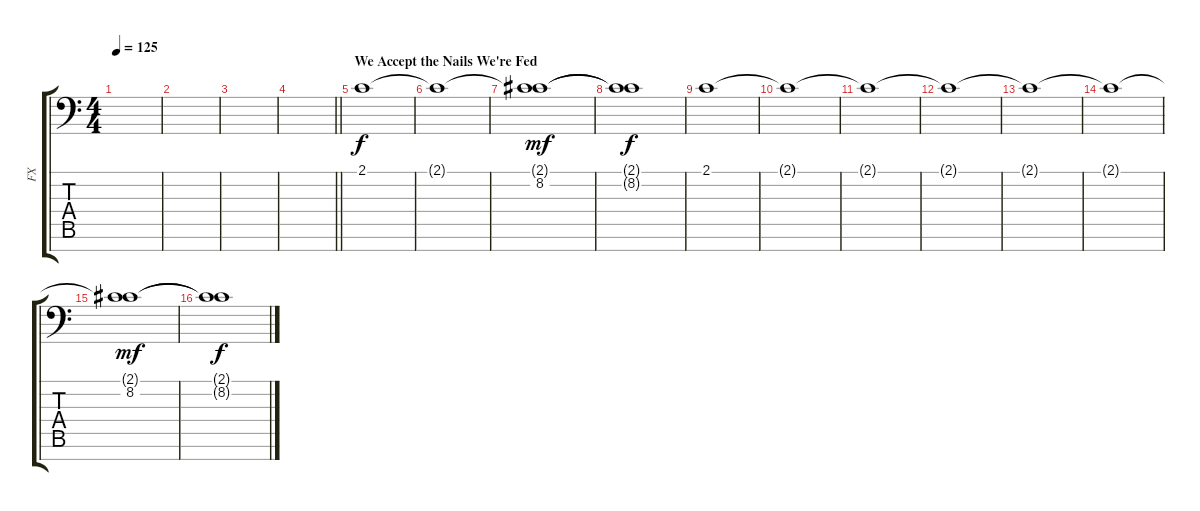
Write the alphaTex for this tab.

\track ("FX" "FX") {instrument fx7echoes}
\staff {score tabs}
\tuning (Bb3 F3 Db3 Ab2 Eb2 Bb1 F1) {hide}
\ts (4 4)
\tempo 125
\clef f4
\ks c
|
|
|
\barLineRight lightlight
|
\section ("" "We Accept the Nails We're Fed")
2.1.1 |
2.1{t}.1 |
(2.1{t} 8.2).1{dy mf} |
(2.1{t} 8.2{t}).1{dy f} |
2.1.1 |
2.1{t}.1 |
2.1{t}.1 |
2.1{t}.1 |
2.1{t}.1 |
2.1{t}.1 |
(2.1{t} 8.2).1{dy mf} |
(2.1{t} 8.2{t}).1{dy f}
